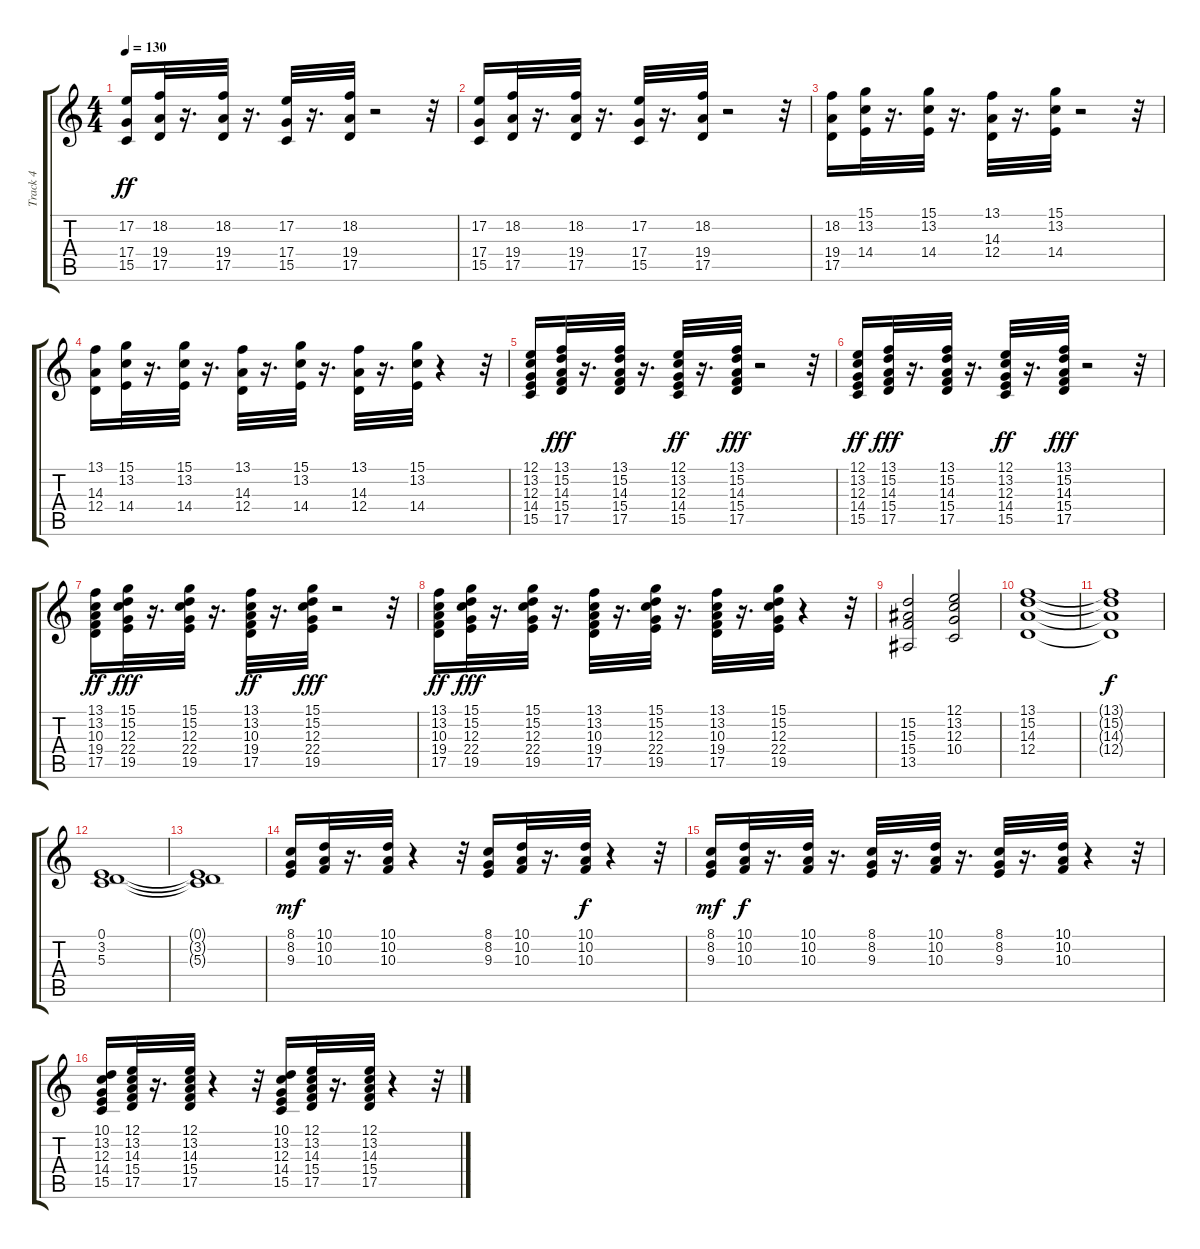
\track ("Track 4" "Track 4") {instrument brasssection}
\staff {score tabs}
\tuning (E4 B3 G3 D3 A2 E2) {hide}
\ts (4 4)
\tempo 130
\clef g2
\ks c
(17.2 17.4 15.5).16{dy ff} (18.2 19.4 17.5).32 r.16{d} (18.2 19.4 17.5).32 r.16{d} (17.2 17.4 15.5).32 r.16{d} (18.2 19.4 17.5).32 r.2 r.32 |
(17.2 17.4 15.5).16 (18.2 19.4 17.5).32 r.16{d} (18.2 19.4 17.5).32 r.16{d} (17.2 17.4 15.5).32 r.16{d} (18.2 19.4 17.5).32 r.2 r.32 |
(18.2 19.4 17.5).16 (15.1 13.2 14.4).32 r.16{d} (15.1 13.2 14.4).32 r.16{d} (13.1 14.3 12.4).32 r.16{d} (15.1 13.2 14.4).32 r.2 r.32 |
(13.1 14.3 12.4).16 (15.1 13.2 14.4).32 r.16{d} (15.1 13.2 14.4).32 r.16{d} (13.1 14.3 12.4).32 r.16{d} (15.1 13.2 14.4).32 r.16{d} (13.1 14.3 12.4).32 r.16{d} (15.1 13.2 14.4).32 r.4 r.32 |
(12.1 13.2 12.3 14.4 15.5).16 (13.1 15.2 14.3 15.4 17.5).32{dy fff} r.16{d} (13.1 15.2 14.3 15.4 17.5).32 r.16{d} (12.1 13.2 12.3 14.4 15.5).32{dy ff} r.16{d} (13.1 15.2 14.3 15.4 17.5).32{dy fff} r.2 r.32 |
(12.1 13.2 12.3 14.4 15.5).16{dy ff} (13.1 15.2 14.3 15.4 17.5).32{dy fff} r.16{d} (13.1 15.2 14.3 15.4 17.5).32 r.16{d} (12.1 13.2 12.3 14.4 15.5).32{dy ff} r.16{d} (13.1 15.2 14.3 15.4 17.5).32{dy fff} r.2 r.32 |
(13.1 13.2 10.3 19.4 17.5).16{dy ff} (15.1 15.2 12.3 22.4 19.5).32{dy fff} r.16{d} (15.1 15.2 12.3 22.4 19.5).32 r.16{d} (13.1 13.2 10.3 19.4 17.5).32{dy ff} r.16{d} (15.1 15.2 12.3 22.4 19.5).32{dy fff} r.2 r.32 |
(13.1 13.2 10.3 19.4 17.5).16{dy ff} (15.1 15.2 12.3 22.4 19.5).32{dy fff} r.16{d} (15.1 15.2 12.3 22.4 19.5).32 r.16{d} (13.1 13.2 10.3 19.4 17.5).32 r.16{d} (15.1 15.2 12.3 22.4 19.5).32 r.16{d} (13.1 13.2 10.3 19.4 17.5).32 r.16{d} (15.1 15.2 12.3 22.4 19.5).32 r.4 r.32 |
(15.2 15.3 15.4 13.5).2 (12.1 13.2 12.3 10.4).2 |
(13.1 15.2 14.3 12.4).1 |
(13.1{t} 15.2{t} 14.3{t} 12.4{t}).1{dy f} |
(0.1 3.2 5.3).1 |
(0.1{t} 3.2{t} 5.3{t}).1 |
(8.1 8.2 9.3).16{dy mf} (10.1 10.2 10.3).32 r.16{d} (10.1 10.2 10.3).32 r.4 r.32 (8.1 8.2 9.3).16 (10.1 10.2 10.3).32 r.16{d} (10.1 10.2 10.3).32{dy f} r.4 r.32 |
(8.1 8.2 9.3).16{dy mf} (10.1 10.2 10.3).32{dy f} r.16{d} (10.1 10.2 10.3).32 r.16{d} (8.1 8.2 9.3).32 r.16{d} (10.1 10.2 10.3).32 r.16{d} (8.1 8.2 9.3).32 r.16{d} (10.1 10.2 10.3).32 r.4 r.32 |
(10.1 13.2 12.3 14.4 15.5).16 (12.1 13.2 14.3 15.4 17.5).32 r.16{d} (12.1 13.2 14.3 15.4 17.5).32 r.4 r.32 (10.1 13.2 12.3 14.4 15.5).16 (12.1 13.2 14.3 15.4 17.5).32 r.16{d} (12.1 13.2 14.3 15.4 17.5).32 r.4 r.32
